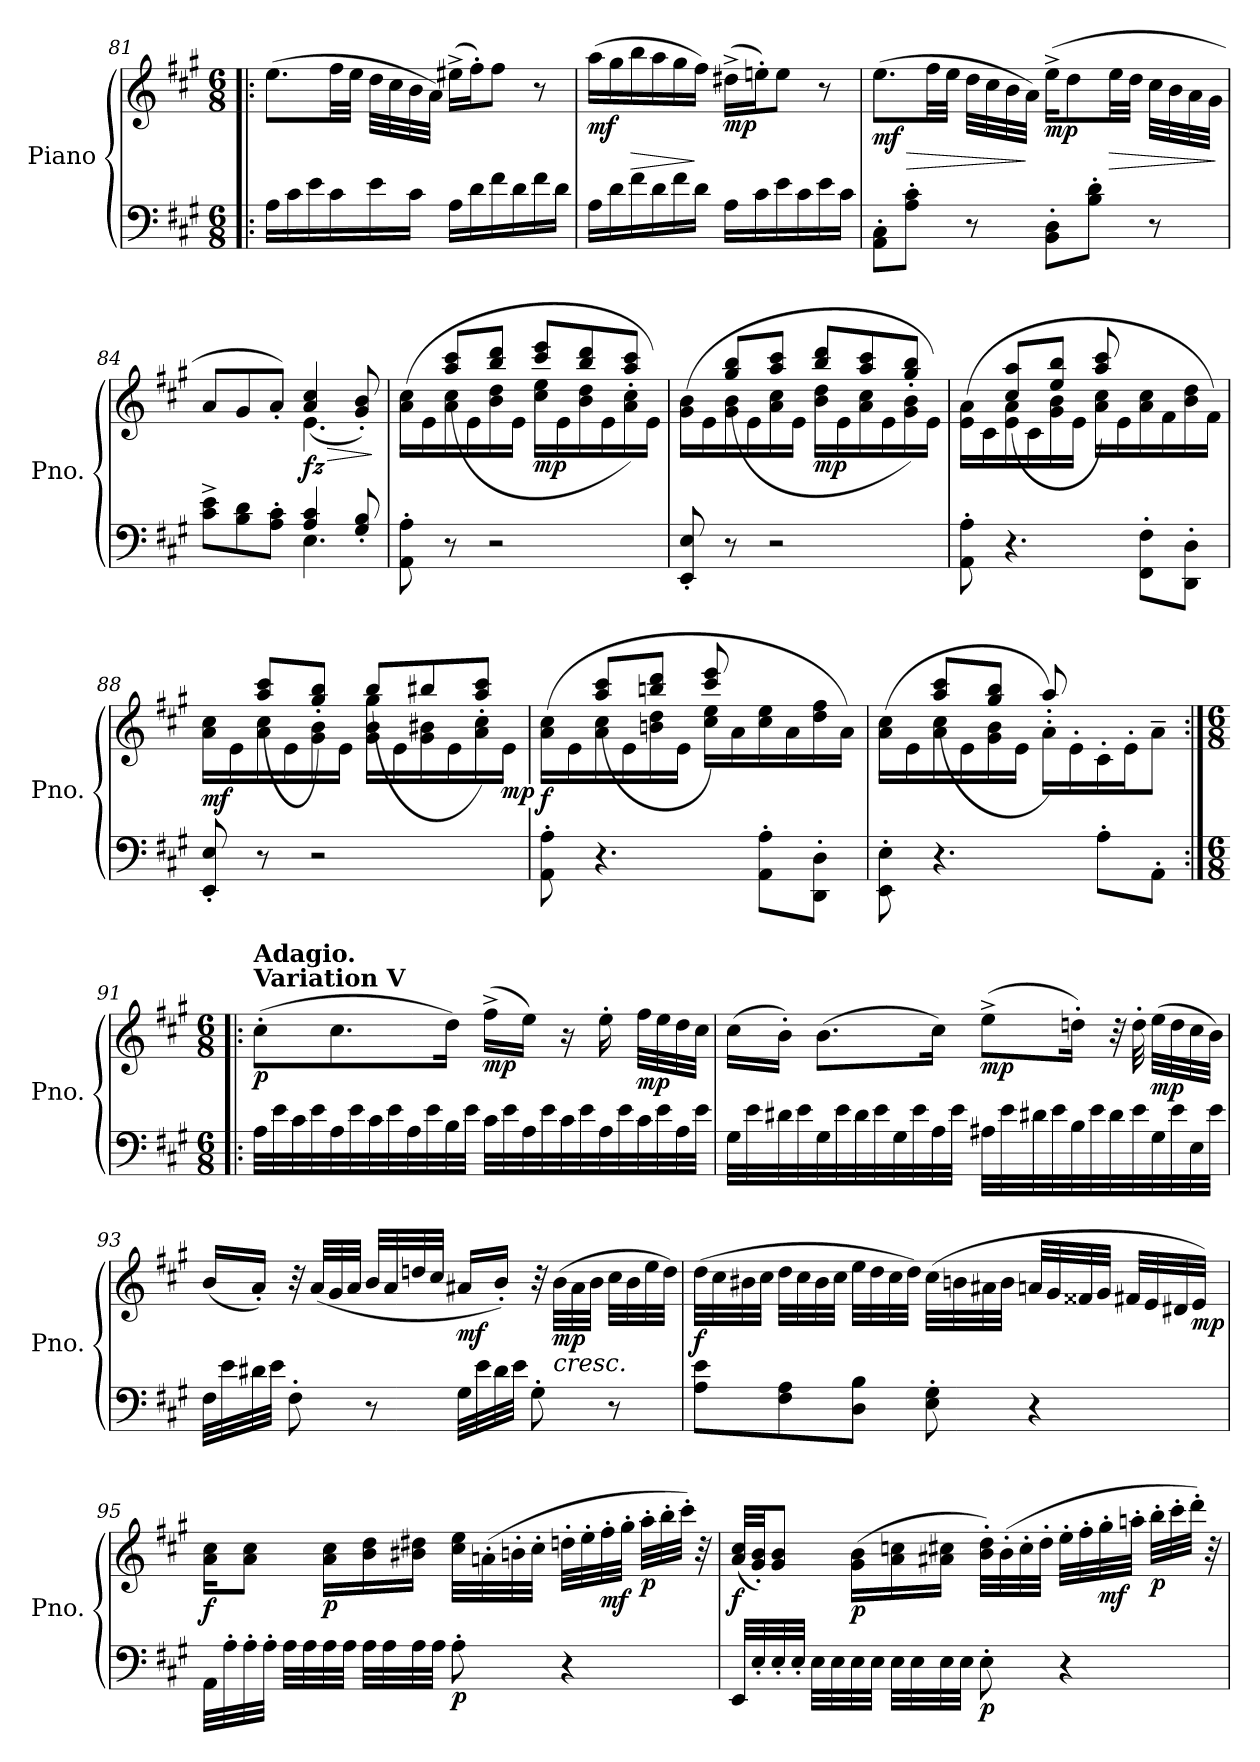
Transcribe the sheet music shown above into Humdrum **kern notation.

**kern	**kern	**dynam
*part1	*part1	*part1
*staff2	*staff1	*staff1/2
*I"Piano	*	*
*I'Pno.	*	*
*clefF4	*clefG2	*
*k[f#c#g#]	*k[f#c#g#]	*
*M6/8	*M6/8	*
=81!|:	=81!|:	=81!|:
!	!	!LO:DY:b=2
!	!	!LO:DY:n=1:b
16A\LL	(>8.ee\L	p mp
16c#\	.	.
16e\	.	.
16c#\	32ff#\LL	.
.	32ee\JJJ	.
16e\	32dd\LLL	.
.	32cc#\	.
16c#\JJ	32b\	.
.	32a\JJJ)	.
16A\LL	(>16ee#X^\LL	.
16d\	16ff#'\J)	.
16f#\	8ff#\J	.
16d\	.	.
16f#\	8r	.
16d\JJ	.	.
!!LO:LB:g=z
=82	=82	=82
!	!	!LO:DY:b
16A\LL	(>16aa\LL	mf
16d\	16gg#\	.
!	!	!LO:HP:b
16f#\	16bb\	>
16d\	16aa\	.
16f#\	16gg#\	.
16d\JJ	16ff#\JJ)	]
!	!	!LO:DY:b
16A\LL	(>16dd#X^\LL	mp
16c#\	16een'\J)	.
16e\	8ee\J	.
16c#\	.	.
16e\	8r	.
16c#\JJ	.	.
=83	=83	=83
!	!	!LO:HP:b
!	!	!LO:DY:n=1:b
8AA\' 8C#\'L	(>8.ee\L	> mf
8A\' 8c#\'J	.	.
.	32ff#\LL	.
.	32ee\JJJ	.
8r	32dd\LLL	.
.	32cc#\	.
.	32b\	.
.	32a\JJJ)	]
!	!	!LO:DY:n=2:b
8BB\' 8D\'L	(>16ee^\KL	mp
.	8dd\	.
8B\' 8d\'J	.	.
!	!	!LO:HP:b
.	32ee\LL	>
.	32dd\JJJ	.
8r	32cc#\LLL	.
.	32b\	.
.	32a\	.
.	32g#\JJJ	.
.	.	]
=84	=84	=84
*^	*^	*
8c#\^ 8e\^L	4.ryy	8a/L	4.ryy	.
8B\ 8d\	.	8g#/	.	.
8A\' 8c#\'J	.	8a'/J)	.	.
!	!	!	!	!LO:HP:b
!	!	!	!	!LO:DY:n=1:b
4.E\	4A/ 4c#/	4.e\	(>4a/ 4cc#/	> fz
.	8G#/' 8B/'	.	8g#/' 8b/')	.
*v	*v	*	*	*
*	*v	*v	*
.	.	]
!!LO:PB:g=z
=85	=85	=85
*	*^	*
!	!	!	!LO:DY:a=2
!	!	!	!LO:DY:n=1:b=2
!	!	!	!LO:DY:n=2:b=2
8AA\' 8A\'	(<16a\ 16cc#\LL	8ryy	p mp mp
.	16e\	.	.
8r	16a\ 16cc#\	(>8aa/ 8ccc#/L	.
.	16e\	.	.
2r	16b\ 16dd\	8bb/ 8ddd/J	.
.	16e\JJ	.	.
!	!	!	!LO:DY:n=3:b
.	16cc#\ 16ee\LL	8ccc#/ 8eee/L	mp
.	16e\	.	.
.	16b\ 16dd\	8bb/ 8ddd/	.
.	16e\	.	.
.	16a\ 16cc#\	8aa/' 8ccc#/'J)	.
.	16e\JJ)	.	.
=86	=86	=86	=86
!	!	!	!LO:DY:a=2
!	!	!	!LO:DY:n=1:b=2
8EE/' 8E/'	(<16g#\ 16b\LL	8ryy	p mp
.	16e\	.	.
8r	16g#\ 16b\	(>8gg#/ 8bb/L	.
.	16e\	.	.
2r	16a\ 16cc#\	8aa/ 8ccc#/J	.
.	16e\JJ	.	.
!	!	!	!LO:DY:n=2:b
.	16b\ 16dd\LL	8bb/ 8ddd/L	mp
.	16e\	.	.
.	16a\ 16cc#\	8aa/ 8ccc#/	.
.	16e\	.	.
.	16g#\ 16b\	8gg#/' 8bb/'J)	.
.	16e\JJ)	.	.
=87	=87	=87	=87
8AA\' 8A\'	(<16e\ 16a\LL	8ryy	.
.	16c#\	.	.
4.r	16e\ 16a\	(>8cc#/ 8aa/L	.
.	16c#\	.	.
.	16g#\ 16b\	8ee/ 8bb/J	.
.	16e\JJ	.	.
.	16a\ 16cc#\LL	8aa/ 8ccc#/)	.
.	16e\	.	.
8FF#\' 8F#\'L	16a\ 16cc#\	4ryy	.
.	16f#\	.	.
8DD\' 8D\'J	16b\ 16dd\	.	.
.	16f#\JJ)	.	.
!!LO:LB:g=z	!!
=88	=88	=88	=88
!	!	!	!LO:DY:b
8EE/' 8E/'	16a\ 16cc#\LL	8ryy	mf
.	16e\	.	.
8r	16a\ 16cc#\	(>8aa/ 8ccc#/L	.
.	16e\	.	.
2r	16g#\ 16b\	8gg#/' 8bb/'J)	.
.	16e\JJ	.	.
.	16g#\ 16b\ 16gg#\LL	(>8bb/L	.
.	16e\	.	.
.	16g#\ 16b#X\	8bb#X/	.
.	16e\	.	.
.	16a\ 16cc#\	8aa/' 8ccc#/'J)	.
!	!	!	!LO:DY:b
.	16e\JJ	.	mp
=89	=89	=89	=89
!	!	!	!LO:DY:b
8AA\' 8A\'	(<16a\ 16cc#\LL	8ryy	f
.	16e\	.	.
4.r	16a\ 16cc#\	(>8aa/ 8ccc#/L	.
.	16e\	.	.
.	16bn\ 16dd\	8bbn/ 8ddd/J	.
.	16e\JJ	.	.
.	16cc#\ 16ee\LL	8ccc#/' 8eee/')	.
.	16a\	.	.
8AA\' 8A\'L	16cc#\ 16ee\	4ryy	.
.	16a\	.	.
8DD\' 8D\'J	16dd\ 16ff#\	.	.
.	16a\JJ)	.	.
=90	=90	=90	=90
8EE\' 8E\'	(<16a\ 16cc#\LL	8ryy	.
.	16e\	.	.
4.r	16a\ 16cc#\	(>8aa/ 8ccc#/L	.
.	16e\	.	.
.	16g#\ 16b\	8gg#/ 8bb/J	.
.	16e\JJ	.	.
.	16a'\LL)	8aa'/)	.
.	16e'\	.	.
8A'\L	16c#'\	4ryy	.
.	16e'\J	.	.
8AA'\J	8a~\J	.	.
*	*v	*v	*
!!LO:PB:g=z
=91:|!|:	=91:|!|:	=91:|!|:
*M6/8	*M6/8	*
*	*MM40	*
!	!LO:TX:a:B:t=Variation V	!
!	!LO:TX:a:B:t=Adagio.	!
!	!	!LO:DY:b
32A\LLL	(>8cc#'\L	p
32e\	.	.
32c#\	.	.
32e\	.	.
32A\	8.cc#\	.
32e\	.	.
32c#\	.	.
32e\	.	.
32A\	.	.
32e\	.	.
32B\	16dd\Jk)	.
32e\JJJ	.	.
!	!	!LO:DY:b
32c#\LLL	(>16ff#^\LL	mp
32e\	.	.
32A\	16ee\JJ)	.
32e\	.	.
32c#\	16r	.
32e\	.	.
32A\	16ee'\	.
32e\	.	.
!	!	!LO:DY:b
32c#\	32ff#\LLL	mp
32e\	32ee\	.
32A\	32dd\	.
32e\JJJ	32cc#\JJJ	.
!!LO:LB:g=z
=92	=92	=92
32G#\LLL	(>16cc#\LL	.
32e\	.	.
32d#X\	16b'\JJ)	.
32e\	.	.
32G#\	(>8.b\L	.
32e\	.	.
32d#\	.	.
32e\	.	.
32G#\	.	.
32e\	.	.
32A\	16cc#\Jk)	.
32e\JJJ	.	.
!	!	!LO:DY:b
32A#X\LLL	(>8ee^\L	mp
32e\	.	.
32d#X\	.	.
32e\	.	.
32B\	16ddn'\Jk)	.
32e\	.	.
32d#\	32r	.
32e\	32dd'\	.
!	!	!LO:DY:b
32G#\	(>32ee\LLL	mp
32e\	32dd\	.
32E\	32cc#\	.
32e\JJJ	32b\JJJ)	.
!!LO:LB:g=z
=93	=93	=93
32F#\LLL	(<16b/LL	.
32e\	.	.
32d#X\	16a'/JJ)	.
32e\JJJ	.	.
8F#'\	32r	.
.	(<32a/LLL	.
.	32g#/	.
.	32a/JJJ	.
8r	32b/LLL	.
.	32a/	.
.	32ddn/	.
.	32cc#/JJJ	.
!	!	!LO:DY:b
32G#\LLL	16a#X/LL	mf
32e\	.	.
32d#\	16b'/JJ)	.
32e\JJJ	.	.
8G#'\	32r	.
!	!LO:TX:b:i:t=cresc.	!
!	!	!LO:DY:b
.	(>32b\LLL	mp
.	32a#\	.
.	32b\JJJ	.
8r	32cc#\LLL	.
.	32b\	.
.	32ee\	.
.	32dd\JJJ)	.
!!LO:LB:g=z
=94	=94	=94
!	!	!LO:DY:b
8A\ 8e\L	(>32dd\LLL	f
.	32cc#\	.
.	32b#X\	.
.	32cc#\JJJ	.
8F#\ 8A\	32dd\LLL	.
.	32cc#\	.
.	32b#\	.
.	32cc#\JJJ	.
8D\ 8B\J	32ee\LLL	.
.	32dd\	.
.	32cc#\	.
.	32dd\JJJ)	.
8E\' 8G#\'	(<32cc#\LLL	.
.	32bn\	.
.	32a#X\	.
.	32b\JJJ	.
4r	32an/LLL	.
.	32g#/	.
.	32f##X/	.
.	32g#/JJJ	.
.	32f#X/LLL	.
.	32e/	.
.	32d#X/	.
!	!	!LO:DY:b
.	32e/JJJ)	mp
!!LO:LB:g=z
=95	=95	=95
!	!	!LO:DY:b
32AA\LLL	16a\ 16cc#\KL	f
32A'\	.	.
32A'\	8a\ 8cc#\J	.
32A'\JJJ	.	.
32A\LLL	.	.
32A\	.	.
!	!	!LO:DY:b
32A\	16a\ 16cc#\LL	p
32A\JJJ	.	.
32A\LLL	16b\ 16dd\	.
32A\	.	.
32A\	16b#X\ 16dd#X\JJ	.
32A\JJJ	.	.
!	!	!LO:DY:b=2
8A'\	32cc#\ 32ee\LLL	p
.	(>32an'\	.
.	32bn'\	.
.	32cc#'\JJJ	.
4r	32ddn'\LLL	.
.	32ee'\	.
!	!	!LO:DY:b
.	32ff#'\	mf
.	32gg#'\JJJ	.
!	!	!LO:DY:b
.	32aa'\LLL	p
.	32bb'\	.
.	32ccc#'\JJJ)	.
.	32r	.
!!LO:PB:g=z
=96	=96	=96
!	!	!LO:DY:b
32EE/LLL	(<32a/ 32cc#/LLL	f
32E'/	32g#/' 32b/'JJ)	.
32E'/	8g#/ 8b/J	.
32E'/JJJ	.	.
32E\LLL	.	.
32E\	.	.
!	!	!LO:DY:b
32E\	(>16g#\ 16b\LL	p
32E\JJJ	.	.
32E\LLL	16a\ 16ccn\	.
32E\	.	.
32E\	16a#X\ 16cc#X\JJ	.
32E\JJJ	.	.
!	!	!LO:DY:b=2
8E'\	32b\' 32dd\'LLL)	p
.	(>32b'\	.
.	32cc#'\	.
.	32dd'\JJJ	.
4r	32ee'\LLL	.
.	32ff#'\	.
!	!	!LO:DY:b
.	32gg#'\	mf
.	32aan'\JJJ	.
!	!	!LO:DY:b
.	32bb'\LLL	p
.	32ccc#'\	.
.	32ddd'\JJJ)	.
.	32r	.
=	=	=
*-	*-	*-
